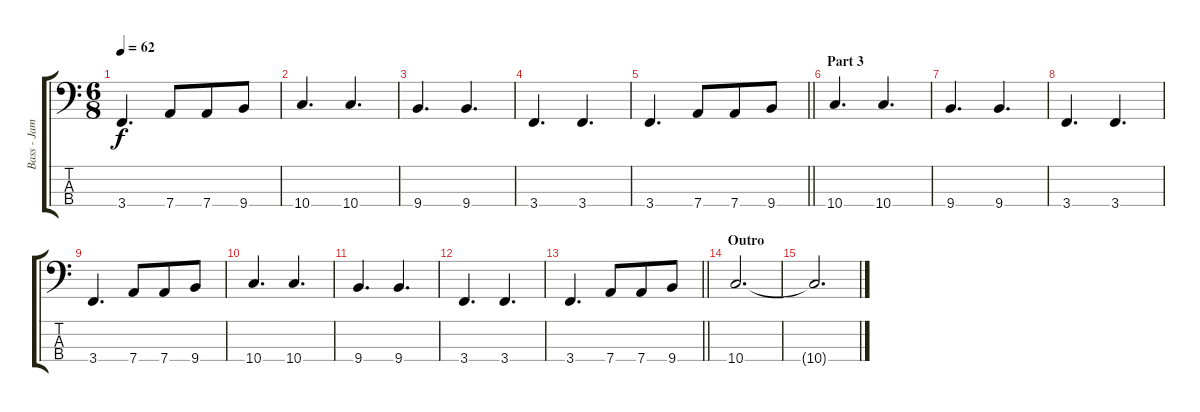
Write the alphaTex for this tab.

\track ("Bass - James Johnston" "Bass - Jam") {instrument electricbassfinger}
\staff {score tabs}
\tuning (G2 D2 A1 D1) {hide}
\ts (6 8)
\tempo 62
\clef f4
\ks c
3.4.4{d dy f} 7.4.8 7.4.8 9.4.8 |
10.4.4{d} 10.4.4{d} |
9.4.4{d} 9.4.4{d} |
3.4.4{d} 3.4.4{d} |
\barLineRight lightlight
3.4.4{d} 7.4.8 7.4.8 9.4.8 |
\section ("" "Part 3")
10.4.4{d} 10.4.4{d} |
9.4.4{d} 9.4.4{d} |
3.4.4{d} 3.4.4{d} |
3.4.4{d} 7.4.8 7.4.8 9.4.8 |
10.4.4{d} 10.4.4{d} |
9.4.4{d} 9.4.4{d} |
3.4.4{d} 3.4.4{d} |
\barLineRight lightlight
3.4.4{d} 7.4.8 7.4.8 9.4.8 |
\section ("" "Outro")
10.4.2{d} |
10.4{t}.2{d}
